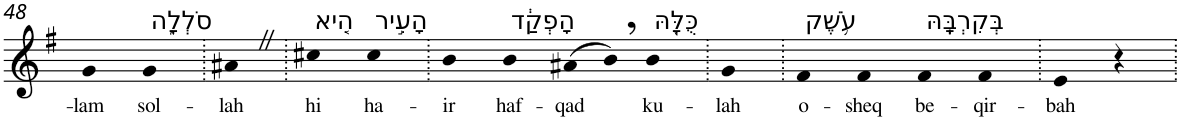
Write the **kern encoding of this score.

**kern	**text
*part1	*part1
*staff1	*staff1
*I"Piano	*
*I'Pno	*
!!LO:PB:g=z
*clefG2	*
*k[f#]	*
*G:	*
=48	=48
!	!LO:LY:b
4g	-lam
!LO:TX:a:t=סֹלְלָ֑ה	!
!	!LO:LY:b
4g	sol-
=49.	=49.
!	!LO:LY:b
4a#XZ	-lah
=50.	=50.
!LO:TX:a:t=הִ֚יא	!
!	!LO:LY:b
4cc#X	hi
!LO:TX:a:t=הָעִ֣יר	!
!	!LO:LY:b
4cc#	ha-
=51.	=51.
!	!LO:LY:b
4b	-ir
!LO:TX:a:t=הָפְקַ֔ד	!
!	!LO:LY:b
4b	haf-
!	!LO:LY:b
(>8a#X	-qad
8b,)	.
!LO:TX:a:t=כֻּלָּ֖הּ	!
!	!LO:LY:b
4b	ku-
=52.	=52.
!	!LO:LY:b
4g	-lah
=53.	=53.
!LO:TX:a:t=עֹ֥שֶׁק	!
!	!LO:LY:b
4f#	o-
!	!LO:LY:b
4f#	-sheq
!LO:TX:a:t=בְּקִרְבָּֽהּ	!
!	!LO:LY:b
4f#	be-
!	!LO:LY:b
4f#	-qir-
=54.	=54.
!	!LO:LY:b
4e	-bah
4r	.
=.	=.
*-	*-
